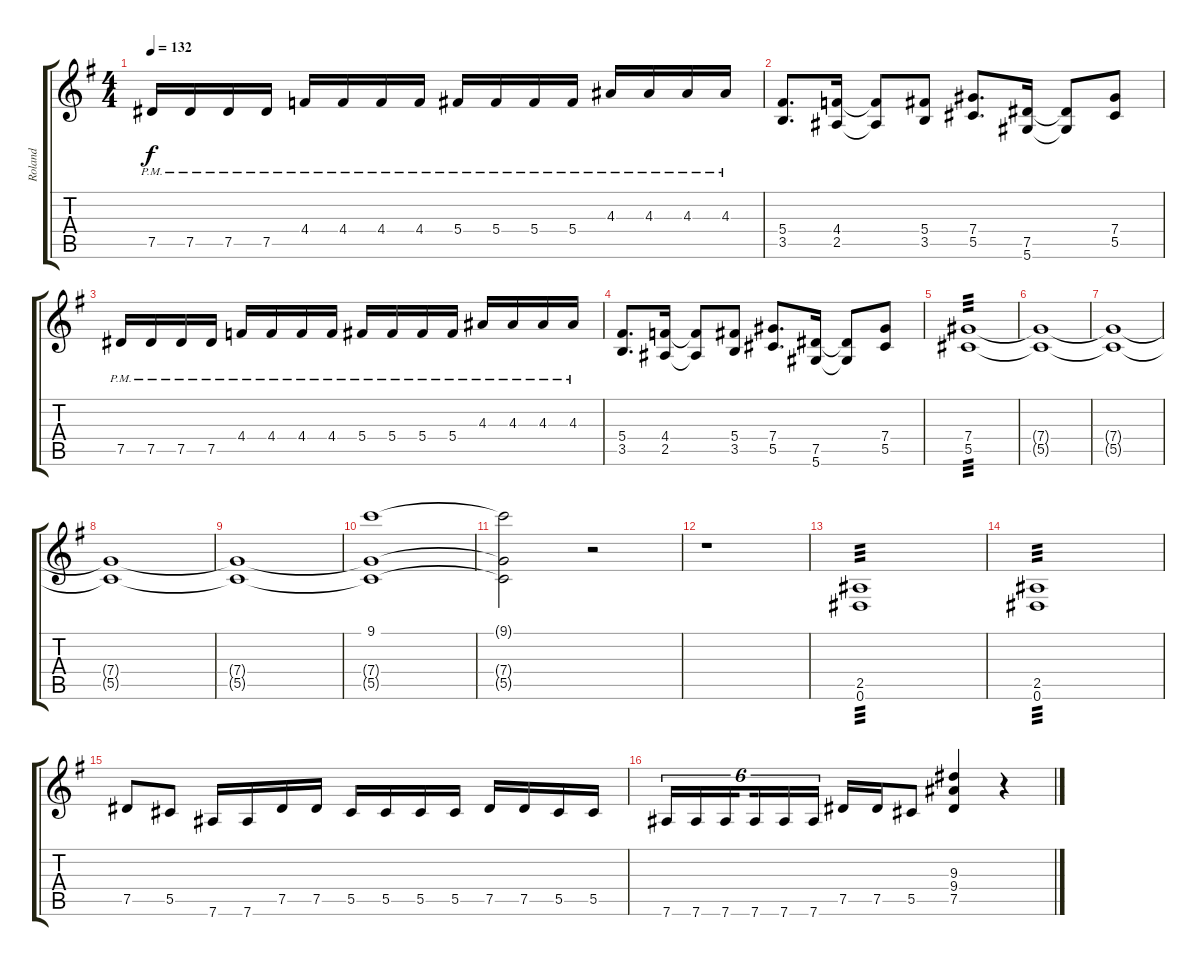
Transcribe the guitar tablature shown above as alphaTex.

\track ("Roland" "Roland") {instrument distortionguitar}
\staff {score tabs}
\tuning (Eb4 Bb3 Gb3 Db3 Ab2 Eb2) {hide}
\ts (4 4)
\tempo 132
\clef g2
\ks eminor
7.5{pm}.16{dy f} 7.5{pm}.16 7.5{pm}.16 7.5{pm}.16 4.4{pm}.16 4.4{pm}.16 4.4{pm}.16 4.4{pm}.16 5.4{pm}.16 5.4{pm}.16 5.4{pm}.16 5.4{pm}.16 4.3{pm}.16 4.3{pm}.16 4.3{pm}.16 4.3{pm}.16 |
(5.4 3.5).8{d} (4.4 2.5).16 (4.4{t} 2.5{t}).8 (5.4 3.5).8 (7.4 5.5).8{d} (7.5 5.6).16 (7.5{t} 5.6{t}).8 (7.4 5.5).8 |
7.5{pm}.16 7.5{pm}.16 7.5{pm}.16 7.5{pm}.16 4.4{pm}.16 4.4{pm}.16 4.4{pm}.16 4.4{pm}.16 5.4{pm}.16 5.4{pm}.16 5.4{pm}.16 5.4{pm}.16 4.3{pm}.16 4.3{pm}.16 4.3{pm}.16 4.3{pm}.16 |
(5.4 3.5).8{d} (4.4 2.5).16 (4.4{t} 2.5{t}).8 (5.4 3.5).8 (7.4 5.5).8{d} (7.5 5.6).16 (7.5{t} 5.6{t}).8 (7.4 5.5).8 |
(7.4 5.5).1{tp 3} |
(7.4{t} 5.5{t}).1 |
(7.4{t} 5.5{t}).1 |
(7.4{t} 5.5{t}).1 |
(7.4{t} 5.5{t}).1 |
(9.1 7.4{t} 5.5{t}).1 |
(9.1{t} 7.4{t} 5.5{t}).2 r.2 |
r.1 |
(2.5 0.6).1{tp 3} |
(2.5 0.6).1{tp 3} |
7.5.8 5.5.8 7.6.16 7.6.16 7.5.16 7.5.16 5.5.16 5.5.16 5.5.16 5.5.16 7.5.16 7.5.16 5.5.16 5.5.16 |
7.6.16{tu (6 4)} 7.6.16{tu (6 4)} 7.6.16{tu (6 4) beam splitsecondary} 7.6.16{tu (6 4)} 7.6.16{tu (6 4)} 7.6.16{tu (6 4)} 7.5.16 7.5.16 5.5.8 (9.3 9.4 7.5).4 r.4
